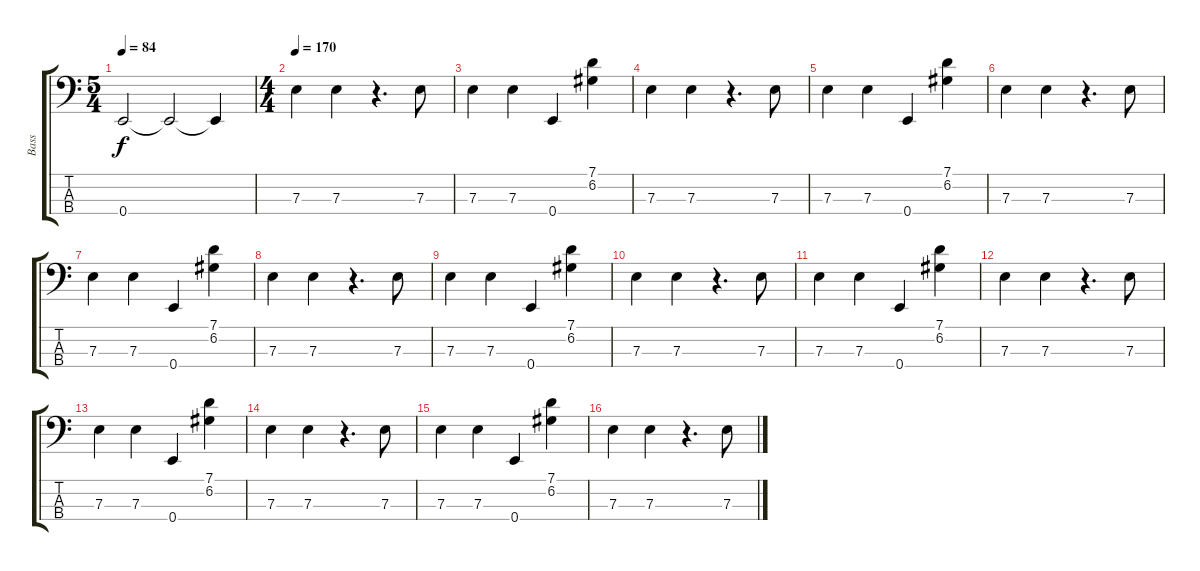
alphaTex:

\track ("Bass" "Bass") {instrument electricbassfinger}
\staff {score tabs}
\tuning (G2 D2 A1 E1) {hide}
\ts (5 4)
\tempo 84
\clef f4
\ks c
0.4{t}.2{dy f} 0.4{t}.2 0.4{t}.4 |
\ts (4 4)
\tempo 170
7.3.4 7.3.4 r.4{d} 7.3.8 |
7.3.4 7.3.4 0.4.4 (7.1 6.2).4 |
7.3.4 7.3.4 r.4{d} 7.3.8 |
7.3.4 7.3.4 0.4.4 (7.1 6.2).4 |
7.3.4 7.3.4 r.4{d} 7.3.8 |
7.3.4 7.3.4 0.4.4 (7.1 6.2).4 |
7.3.4 7.3.4 r.4{d} 7.3.8 |
7.3.4 7.3.4 0.4.4 (7.1 6.2).4 |
7.3.4 7.3.4 r.4{d} 7.3.8 |
7.3.4 7.3.4 0.4.4 (7.1 6.2).4 |
7.3.4 7.3.4 r.4{d} 7.3.8 |
7.3.4 7.3.4 0.4.4 (7.1 6.2).4 |
7.3.4 7.3.4 r.4{d} 7.3.8 |
7.3.4 7.3.4 0.4.4 (7.1 6.2).4 |
7.3.4 7.3.4 r.4{d} 7.3.8
